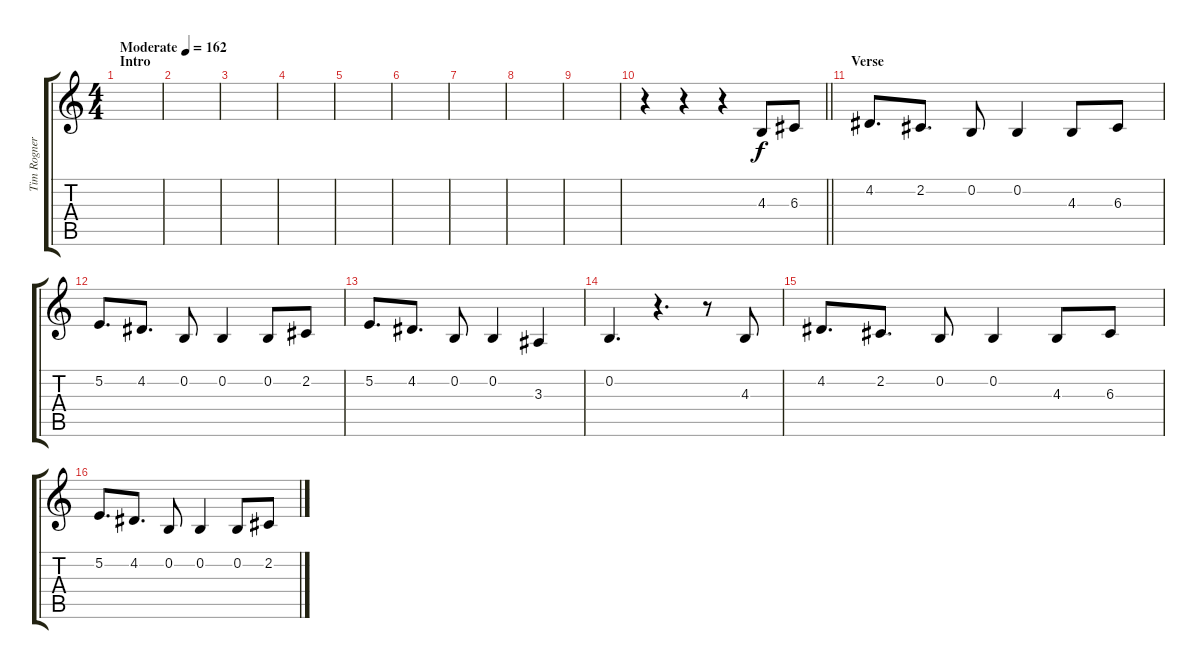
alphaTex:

\track ("Tim Rogner - Vocals" "Tim Rogner") {instrument altosax}
\staff {score tabs}
\tuning (E4 B3 G3 D3 A2 E2) {hide}
\ts (4 4)
\section ("" "Intro")
\tempo (162 "Moderate")
\clef g2
\ks c
|
|
|
|
|
|
|
|
|
\barLineRight lightlight
r.4 r.4 r.4 4.3.8 6.3.8 |
\section ("" "Verse")
4.2.8{d} 2.2.8{d} 0.2.8 0.2.4 4.3.8 6.3.8 |
5.2.8{d} 4.2.8{d} 0.2.8 0.2.4 0.2.8 2.2.8 |
5.2.8{d} 4.2.8{d} 0.2.8 0.2.4 3.3.4 |
0.2.4{d} r.4{d} r.8 4.3.8 |
4.2.8{d} 2.2.8{d} 0.2.8 0.2.4 4.3.8 6.3.8 |
5.2.8{d} 4.2.8{d} 0.2.8 0.2.4 0.2.8 2.2.8
